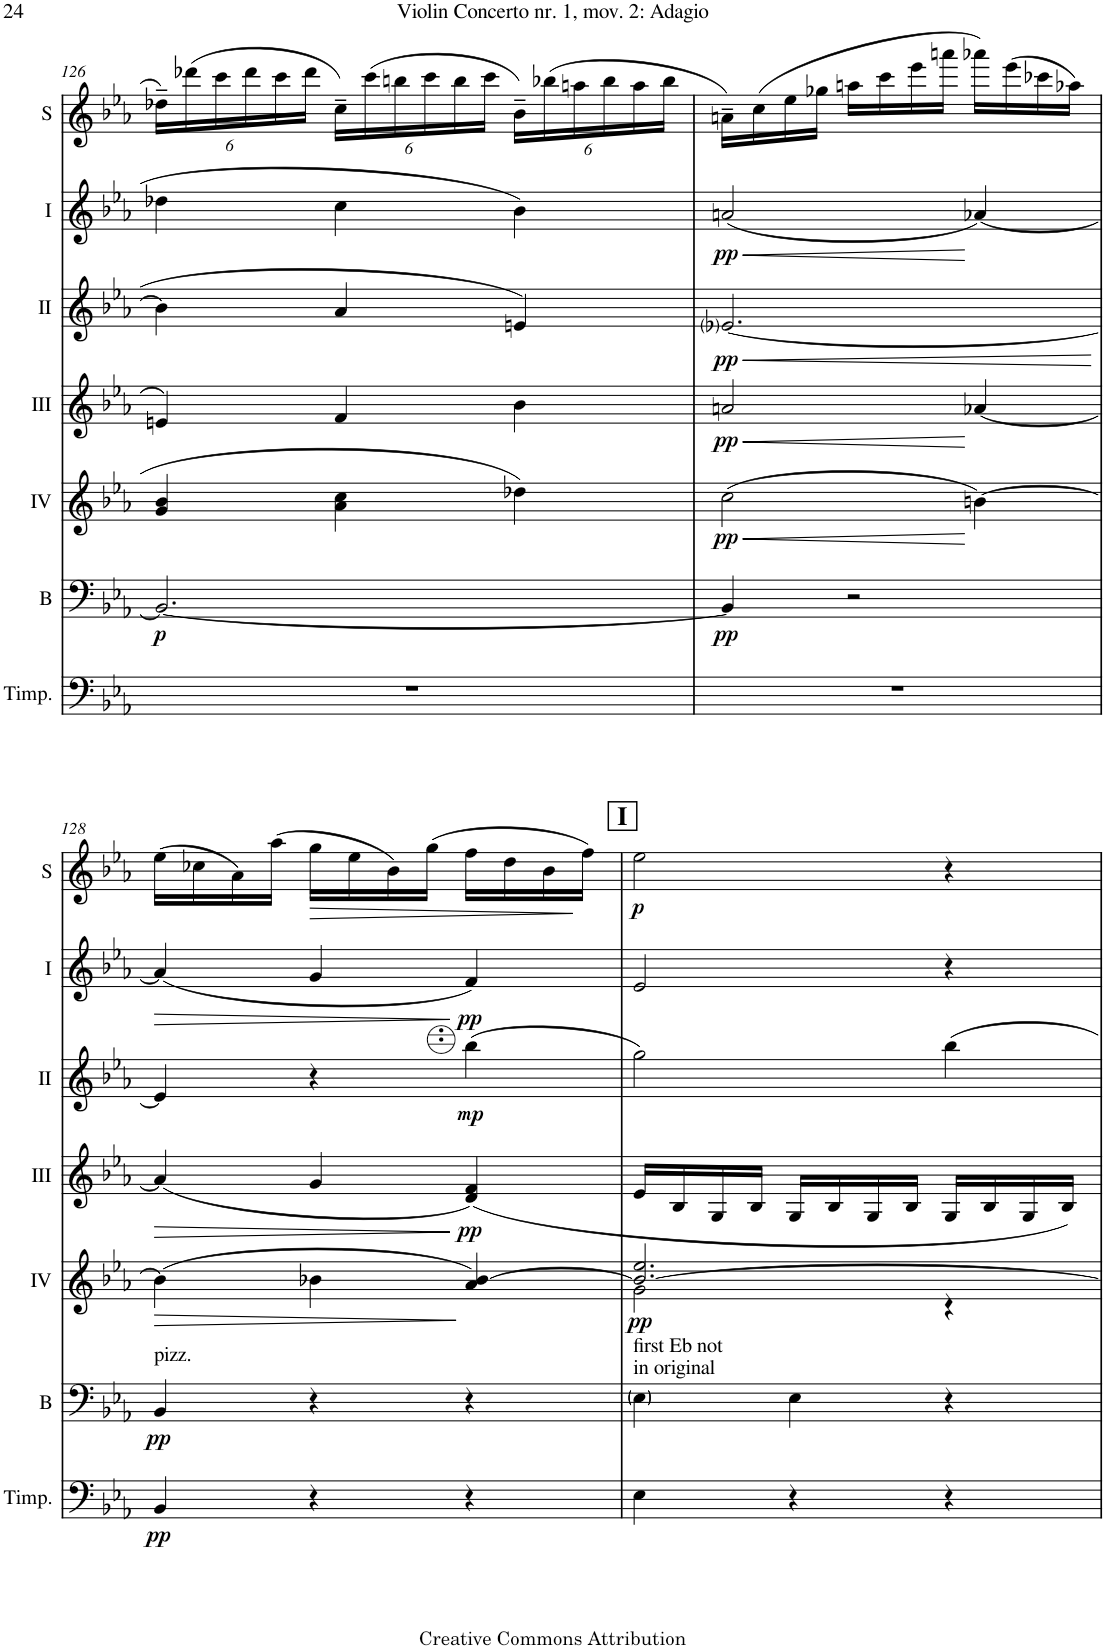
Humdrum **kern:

**kern	**dynam	**kern	**dynam	**kern	**dynam	**kern	**dynam	**kern	**dynam	**kern	**dynam	**kern	**dynam
*part7	*part7	*part6	*part6	*part5	*part5	*part4	*part4	*part3	*part3	*part2	*part2	*part1	*part1
*staff7	*staff7	*staff6	*staff6	*staff5	*staff5	*staff4	*staff4	*staff3	*staff3	*staff2	*staff2	*staff1	*staff1
*I"Timpani	*	*I"Bass	*	*I"Acc. 4	*	*I"Acc. 3	*	*I"Acc. 2	*	*I"Acc. 1	*	*I"Solo	*
*I'Timp.	*	*I'B	*	*	*	*	*	*	*	*	*	*I'S	*
!!LO:PB:g=z
*clefF4	*	*clefF4	*	*clefG2	*	*clefG2	*	*clefG2	*	*clefG2	*	*clefG2	*
*	*	*Trd7c12	*	*Trd7c12	*	*	*	*	*	*	*	*	*
*k[b-e-a-]	*	*k[b-e-a-]	*	*k[b-e-a-]	*	*k[b-e-a-]	*	*k[b-e-a-]	*	*k[b-e-a-]	*	*k[b-e-a-]	*
*M3/4	*	*M3/4	*	*M3/4	*	*M3/4	*	*M3/4	*	*M3/4	*	*M3/4	*
*	*	*	*	*	*	*	*	*	*	*	*	*Xbrackettup	*
=126	=126	=126	=126	=126	=126	=126	=126	=126	=126	=126	=126	=126	=126
!	!	!	!LO:DY:b	!	!	!	!	!	!	!	!	!	!
2.r	.	2.BB-/_	p	4g/ 4b-/	.	4en/	.	4b-\]	.	4dd-X\	.	24dd-X~\LL	.
.	.	.	.	.	.	.	.	.	.	.	.	(24ddd-X\	.
.	.	.	.	.	.	.	.	.	.	.	.	24ccc\	.
.	.	.	.	.	.	.	.	.	.	.	.	24ddd-\	.
.	.	.	.	.	.	.	.	.	.	.	.	24ccc\	.
.	.	.	.	.	.	.	.	.	.	.	.	24ddd-\JJ	.
.	.	.	.	4a-\ 4cc\	.	4f/	.	4a-/	.	4cc\	.	24cc~\LL)	.
.	.	.	.	.	.	.	.	.	.	.	.	(24ccc\	.
.	.	.	.	.	.	.	.	.	.	.	.	24bbn\	.
.	.	.	.	.	.	.	.	.	.	.	.	24ccc\	.
.	.	.	.	.	.	.	.	.	.	.	.	24bb\	.
.	.	.	.	.	.	.	.	.	.	.	.	24ccc\JJ	.
.	.	.	.	4dd-X\	.	4b-\	.	4en/	.	4b-\	.	24b-~\LL)	.
.	.	.	.	.	.	.	.	.	.	.	.	(24bb-X\	.
.	.	.	.	.	.	.	.	.	.	.	.	24aan\	.
.	.	.	.	.	.	.	.	.	.	.	.	24bb-\	.
.	.	.	.	.	.	.	.	.	.	.	.	24aa\	.
.	.	.	.	.	.	.	.	.	.	.	.	24bb-\JJ	.
=127	=127	=127	=127	=127	=127	=127	=127	=127	=127	=127	=127	=127	=127
!	!	!	!LO:DY:b	!	!LO:HP:b	!	!LO:HP:b	!	!LO:HP:b	!	!LO:HP:b	!	!
!	!	!	!	!	!LO:DY:n=1:b	!	!LO:DY:n=1:b	!	!LO:DY:n=1:b	!	!LO:DY:n=1:b	!	!
2.r	.	4BB-/]	pp	(2cc\	< pp	2an/	< pp	[2.e-i/	< pp	(2an/	< pp	16an~\LL)	.
.	.	.	.	.	.	.	.	.	.	.	.	(16cc\	.
.	.	.	.	.	.	.	.	.	.	.	.	16ee-\	.
.	.	.	.	.	.	.	.	.	.	.	.	16gg-X\JJ	.
.	.	2r	.	.	.	.	.	.	.	.	.	16aan\LL	.
.	.	.	.	.	.	.	.	.	.	.	.	16ccc\	.
.	.	.	.	.	.	.	.	.	.	.	.	16eee-\	.
.	.	.	.	.	.	.	.	.	.	.	.	16aaan\JJ	.
.	.	.	.	[4bn\)	[	[4a-X/	[	.	.	[4a-X/)	[	16aaa-X\LL)	.
.	.	.	.	.	.	.	.	.	.	.	.	(16eee-\	.
.	.	.	.	.	.	.	.	.	.	.	.	16ccc-X\	.
.	.	.	.	.	.	.	.	.	.	.	.	16aa-X\JJ)	.
.	.	.	.	.	.	.	.	.	[	.	.	.	.
!!LO:LB:g=z
=128	=128	=128	=128	=128	=128	=128	=128	=128	=128	=128	=128	=128	=128
!	!	!LO:TX:a:t=pizz.	!	!	!	!	!	!	!	!	!	!	!
!	!LO:DY:b	!	!LO:DY:b	!	!LO:HP:b	!	!LO:HP:b	!	!	!	!LO:HP:b	!	!
4BB-/	pp	4BB-/	pp	(4b\]	>	(4a-/]	>	4e-/]	.	(4a-/]	>	(16ee-\LL	.
.	.	.	.	.	.	.	.	.	.	.	.	16cc-X\	.
.	.	.	.	.	.	.	.	.	.	.	.	16a-\)	.
.	.	.	.	.	.	.	.	.	.	.	.	(16aa-\JJ	.
!	!	!	!	!	!	!	!	!	!	!	!	!	!LO:HP:b
4r	.	4r	.	4b-X\	.	4g/	.	4r	.	4g/	.	16gg\LL	>
.	.	.	.	.	.	.	.	.	.	.	.	16ee-\	.
.	.	.	.	.	.	.	.	.	.	.	.	16b-\)	.
.	.	.	.	.	.	.	.	.	.	.	.	(16gg\JJ	.
!	!	!	!	!	!	!	!LO:DY:n=1:b	!	!LO:DY:b	!	!LO:DY:n=1:b	!	!
4r	.	4r	.	4a-/ [4b-/)	]	(4d/ 4f/)	] pp	(4bb-\	mp	4f/)	] pp	16ff\LL	.
.	.	.	.	.	.	.	.	.	.	.	.	16dd\	.
.	.	.	.	.	.	.	.	.	.	.	.	16b-\	.
.	.	.	.	.	.	.	.	.	.	.	.	16ff\JJ)	]
!!LO:REH:place=s1:a:B:cj:fs=14:t=I
=129	=129	=129	=129	=129	=129	=129	=129	=129	=129	=129	=129	=129	=129
*	*	*	*	*^	*	*	*	*	*	*	*	*	*
!	!	!LO:TX:a:t=first Eb not	!	!	!	!	!	!	!	!	!	!	!	!
!	!	!LO:TX:a:t=in original	!	!	!	!	!	!	!	!	!	!	!	!
!	!	!	!	!	!	!LO:DY:b	!	!	!	!	!	!	!	!LO:DY:b
4E-\	.	4E-\	.	2.b-/_ 2.ee-/	2g\	pp	16e-/LL	.	2gg\)	.	2e-/	.	2ee-\	p
.	.	.	.	.	.	.	16B-/	.	.	.	.	.	.	.
.	.	.	.	.	.	.	16G/	.	.	.	.	.	.	.
.	.	.	.	.	.	.	16B-/JJ	.	.	.	.	.	.	.
4r	.	4E-\	.	.	.	.	16G/LL	.	.	.	.	.	.	.
.	.	.	.	.	.	.	16B-/	.	.	.	.	.	.	.
.	.	.	.	.	.	.	16G/	.	.	.	.	.	.	.
.	.	.	.	.	.	.	16B-/JJ	.	.	.	.	.	.	.
4r	.	4r	.	.	4r	.	16G/LL	.	4bb-\	.	4r	.	4r	.
.	.	.	.	.	.	.	16B-/	.	.	.	.	.	.	.
.	.	.	.	.	.	.	16G/	.	.	.	.	.	.	.
.	.	.	.	.	.	.	16B-/JJ)	.	.	.	.	.	.	.
*	*	*	*	*v	*v	*	*	*	*	*	*	*	*	*
=	=	=	=	=	=	=	=	=	=	=	=	=	=
*-	*-	*-	*-	*-	*-	*-	*-	*-	*-	*-	*-	*-	*-
